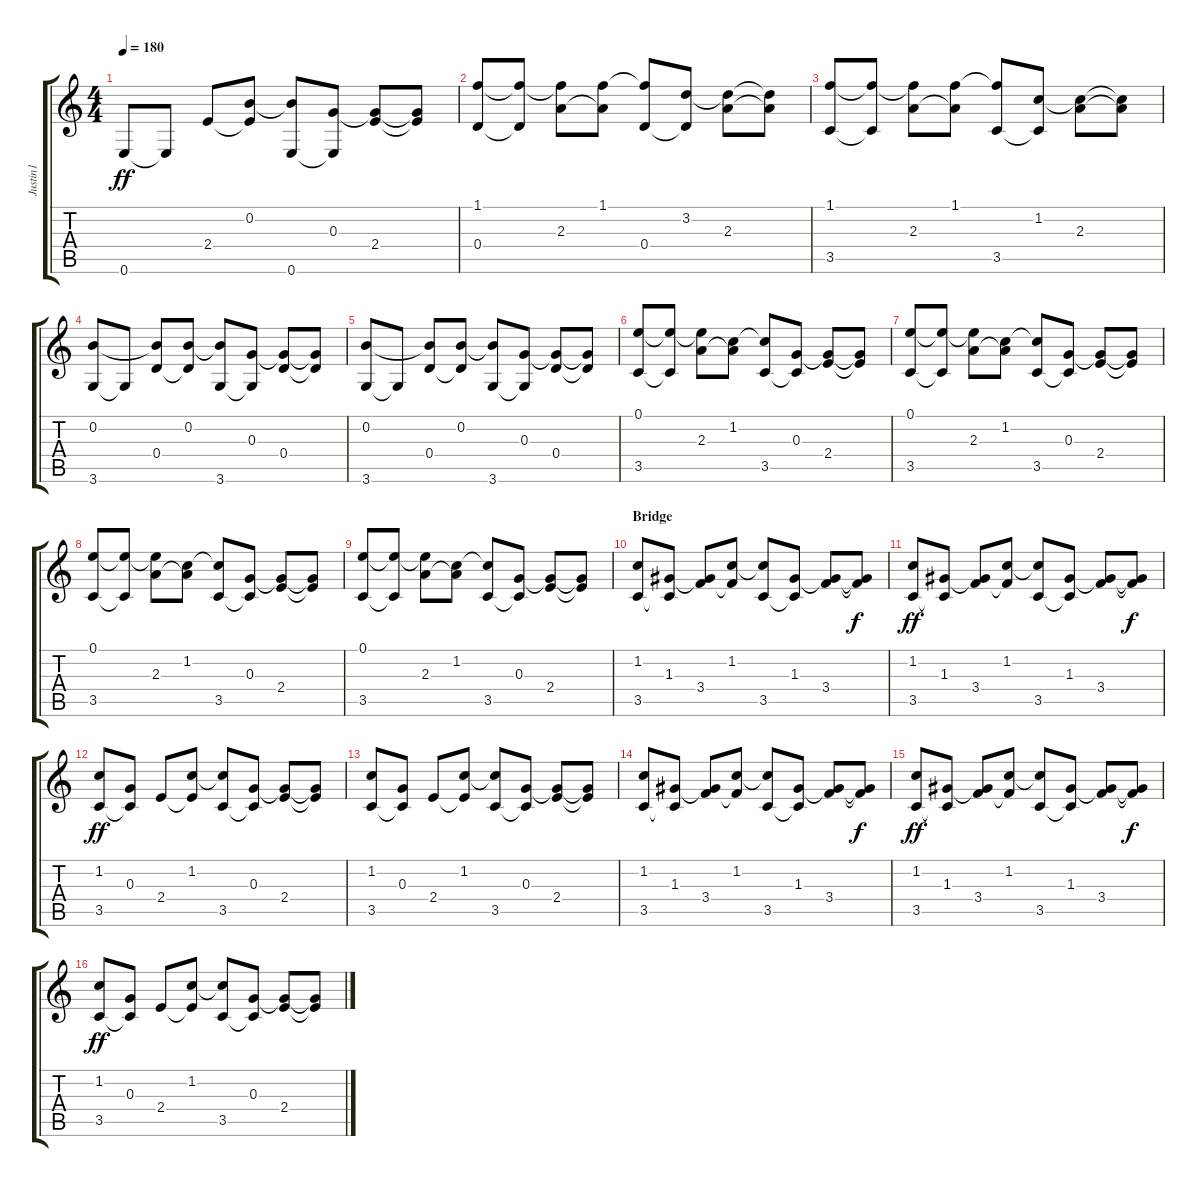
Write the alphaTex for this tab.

\track ("Justin1" "Justin1") {instrument acousticguitarnylon}
\staff {score tabs}
\tuning (E4 B3 G3 D3 A2 E2) {hide}
\ts (4 4)
\tempo 180
\clef g2
\ks c
0.6.8{dy ff} 0.6{t}.8 2.4.8 (0.2 2.4{t}).8 (0.2{t} 0.6).8 (0.3 0.6{t}).8 (0.3{t} 2.4).8 (0.3{t} 2.4{t}).8 |
(1.1 0.4).8 (1.1{t} 0.4{t}).8 (1.1{t} 2.3).8 (1.1 2.3{t}).8 (1.1{t} 0.4).8 (3.2 0.4{t}).8 (3.2{t} 2.3).8 (3.2{t} 2.3{t}).8 |
(1.1 3.5).8 (1.1{t} 3.5{t}).8 (1.1{t} 2.3).8 (1.1 2.3{t}).8 (1.1{t} 3.5).8 (1.2 3.5{t}).8 (1.2{t} 2.3).8 (1.2{t} 2.3{t}).8 |
(0.2 3.6).8 3.6{t}.8 (0.2{t} 0.4).8 (0.2 0.4{t}).8 (0.2{t} 3.6).8 (0.3 3.6{t}).8 (0.3{t} 0.4).8 (0.3{t} 0.4{t}).8 |
(0.2 3.6).8 3.6{t}.8 (0.2{t} 0.4).8 (0.2 0.4{t}).8 (0.2{t} 3.6).8 (0.3 3.6{t}).8 (0.3{t} 0.4).8 (0.3{t} 0.4{t}).8 |
(0.1 3.5).8 (0.1{t} 3.5{t}).8 (0.1{t} 2.3).8 (1.2 2.3{t}).8 (1.2{t} 3.5).8 (0.3 3.5{t}).8 (0.3{t} 2.4).8 (0.3{t} 2.4{t}).8 |
(0.1 3.5).8 (0.1{t} 3.5{t}).8 (0.1{t} 2.3).8 (1.2 2.3{t}).8 (1.2{t} 3.5).8 (0.3 3.5{t}).8 (0.3{t} 2.4).8 (0.3{t} 2.4{t}).8 |
(0.1 3.5).8 (0.1{t} 3.5{t}).8 (0.1{t} 2.3).8 (1.2 2.3{t}).8 (1.2{t} 3.5).8 (0.3 3.5{t}).8 (0.3{t} 2.4).8 (0.3{t} 2.4{t}).8 |
(0.1 3.5).8 (0.1{t} 3.5{t}).8 (0.1{t} 2.3).8 (1.2 2.3{t}).8 (1.2{t} 3.5).8 (0.3 3.5{t}).8 (0.3{t} 2.4).8 (0.3{t} 2.4{t}).8 |
\section ("" "Bridge")
(1.2 3.5).8 (1.3 3.5{t}).8 (1.3{t} 3.4).8 (1.2 3.4{t}).8 (1.2{t} 3.5).8 (1.3 3.5{t}).8 (1.3{t} 3.4).8 (1.3{t} 3.4{t}).8{dy f} |
(1.2 3.5).8{dy ff} (1.3 3.5{t}).8 (1.3{t} 3.4).8 (1.2 3.4{t}).8 (1.2{t} 3.5).8 (1.3 3.5{t}).8 (1.3{t} 3.4).8 (1.3{t} 3.4{t}).8{dy f} |
(1.2 3.5).8{dy ff} (0.3 3.5{t}).8 2.4.8 (1.2 2.4{t}).8 (1.2{t} 3.5).8 (0.3 3.5{t}).8 (0.3{t} 2.4).8 (0.3{t} 2.4{t}).8 |
(1.2 3.5).8 (0.3 3.5{t}).8 2.4.8 (1.2 2.4{t}).8 (1.2{t} 3.5).8 (0.3 3.5{t}).8 (0.3{t} 2.4).8 (0.3{t} 2.4{t}).8 |
(1.2 3.5).8 (1.3 3.5{t}).8 (1.3{t} 3.4).8 (1.2 3.4{t}).8 (1.2{t} 3.5).8 (1.3 3.5{t}).8 (1.3{t} 3.4).8 (1.3{t} 3.4{t}).8{dy f} |
(1.2 3.5).8{dy ff} (1.3 3.5{t}).8 (1.3{t} 3.4).8 (1.2 3.4{t}).8 (1.2{t} 3.5).8 (1.3 3.5{t}).8 (1.3{t} 3.4).8 (1.3{t} 3.4{t}).8{dy f} |
(1.2 3.5).8{dy ff} (0.3 3.5{t}).8 2.4.8 (1.2 2.4{t}).8 (1.2{t} 3.5).8 (0.3 3.5{t}).8 (0.3{t} 2.4).8 (0.3{t} 2.4{t}).8
